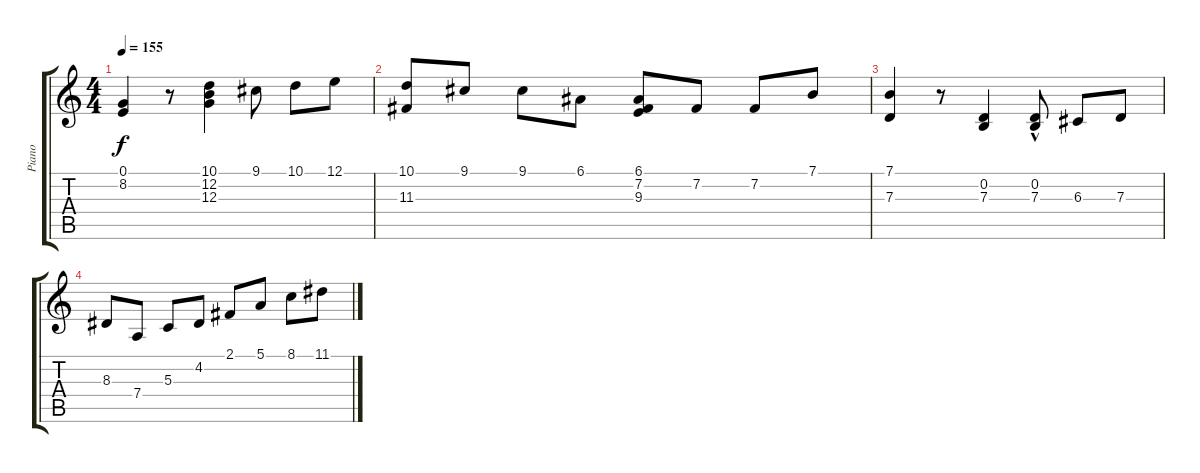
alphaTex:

\track ("Piano" "Piano") {instrument acousticgrandpiano}
\staff {score tabs}
\tuning (E4 B3 G3 D3 A2 E2) {hide}
\ts (4 4)
\tempo 155
\clef g2
\ks c
(0.1 8.2).4{dy f} r.8 (10.1 12.2 12.3).4 9.1.8 10.1.8 12.1.8 |
(10.1 11.3).8 9.1.8 9.1.8 6.1.8 (6.1 7.2 9.3).8 7.2.8 7.2.8 7.1.8 |
(7.1 7.3).4 r.8 (0.2 7.3).4 (0.2{hac} 7.3).8 6.3.8 7.3.8 |
8.3.8 7.4.8 5.3.8 4.2.8 2.1.8 5.1.8 8.1.8 11.1.8
